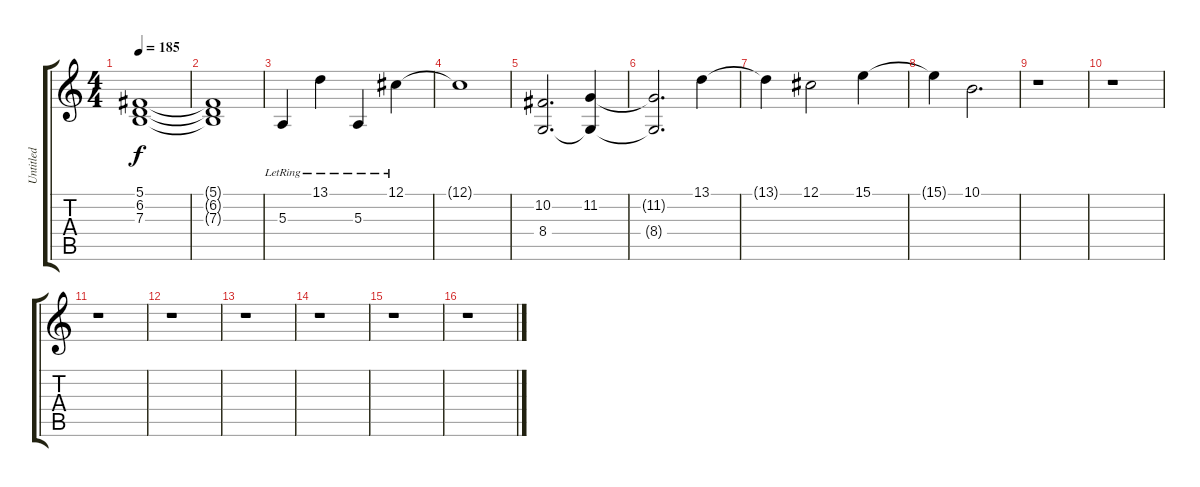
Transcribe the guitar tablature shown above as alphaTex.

\track ("Untitled" "Untitled") {instrument acousticgrandpiano}
\staff {score tabs}
\tuning (Db4 Ab3 E3 B2 Gb2 B1) {hide}
\ts (4 4)
\tempo 185
\clef g2
\ks c
(5.1 6.2 7.3).1{dy f} |
(5.1{t} 6.2{t} 7.3{t}).1 |
5.3{lr}.4 13.1{lr}.4 5.3{lr}.4 12.1{lr}.4 |
12.1{t}.1 |
(10.2 8.4).2{d} (11.2 8.4{t}).4 |
(11.2{t} 8.4{t}).2{d} 13.1.4 |
13.1{t}.4 12.1.2 15.1.4 |
15.1{t}.4 10.1.2{d} |
r.1 |
r.1 |
r.1 |
r.1 |
r.1 |
r.1 |
r.1 |
r.1
